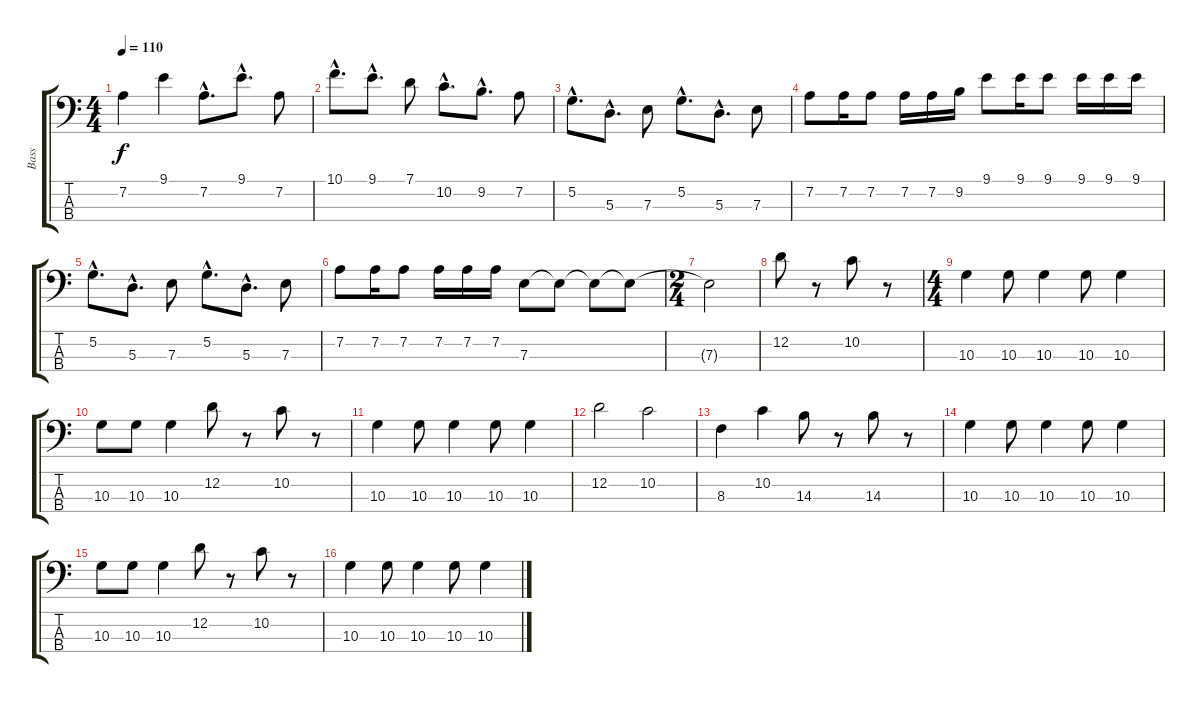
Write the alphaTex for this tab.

\track ("Bass" "Bass") {instrument electricbassfinger}
\staff {score tabs}
\tuning (G2 D2 A1 E1) {hide}
\ts (4 4)
\tempo 110
\clef f4
\ks c
7.2.4{dy f} 9.1.4 7.2{hac}.8{d} 9.1{hac}.8{d} 7.2.8 |
10.1{hac}.8{d} 9.1{hac}.8{d} 7.1.8 10.2{hac}.8{d} 9.2{hac}.8{d} 7.2.8 |
5.2{hac}.8{d} 5.3{hac}.8{d} 7.3.8 5.2{hac}.8{d} 5.3{hac}.8{d} 7.3.8 |
7.2.8 7.2.16 7.2.8 7.2.16 7.2.16 9.2.16 9.1.8 9.1.16 9.1.8 9.1.16 9.1.16 9.1.16 |
5.2{hac}.8{d} 5.3{hac}.8{d} 7.3.8 5.2{hac}.8{d} 5.3{hac}.8{d} 7.3.8 |
7.2.8 7.2.16 7.2.8 7.2.16 7.2.16 7.2.16 7.3.8 7.3{t}.8 7.3{t}.8 7.3{t}.8 |
\ts (2 4)
7.3{t}.2 |
12.2.8 r.8 10.2.8 r.8 |
\ts (4 4)
10.3.4 10.3.8 10.3.4 10.3.8 10.3.4 |
10.3.8 10.3.8 10.3.4 12.2.8 r.8 10.2.8 r.8 |
10.3.4 10.3.8 10.3.4 10.3.8 10.3.4 |
12.2.2 10.2.2 |
8.3.4 10.2.4 14.3.8 r.8 14.3.8 r.8 |
10.3.4 10.3.8 10.3.4 10.3.8 10.3.4 |
10.3.8 10.3.8 10.3.4 12.2.8 r.8 10.2.8 r.8 |
10.3.4 10.3.8 10.3.4 10.3.8 10.3.4
